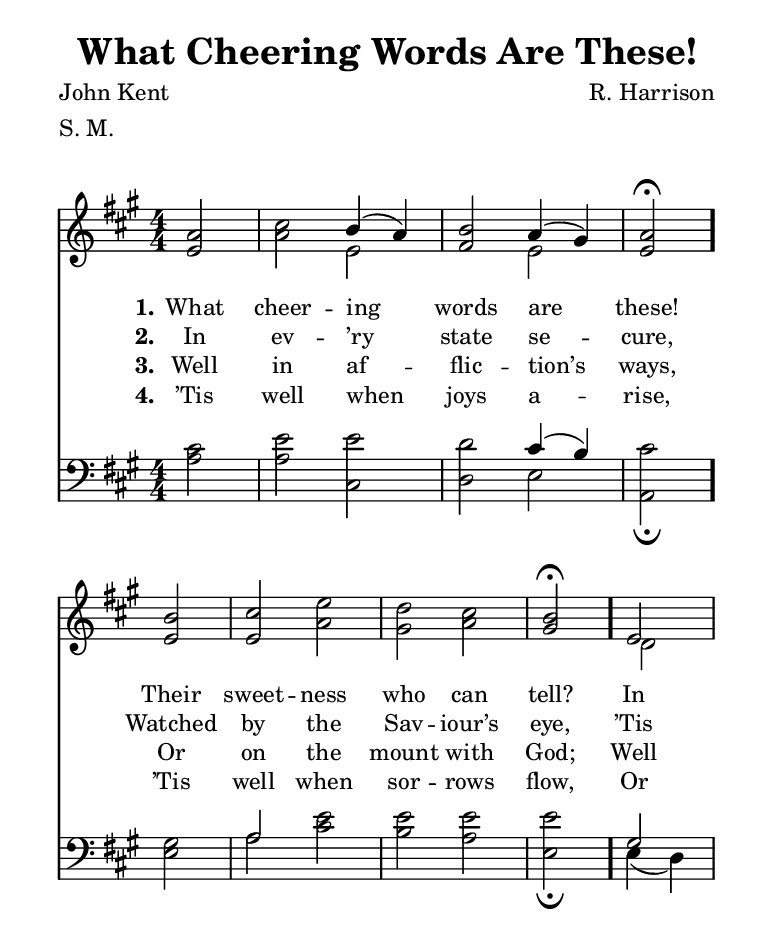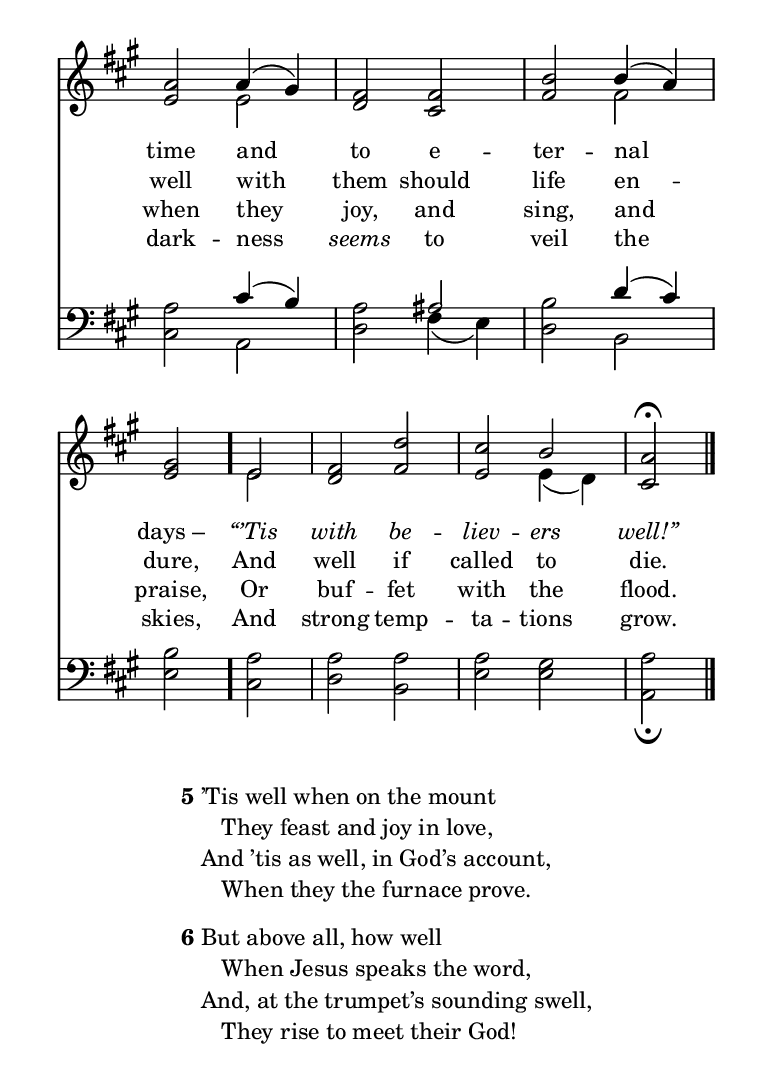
\include "common/global.ily"
\paper {
  \include "common/paper.ily"
  ragged-bottom = ##t
}

\header{
  hymnnumber = "283"
  title = "What Cheering Words Are These!"
  tunename = "Cambridge"
  meter = "S. M."
  poet = "John Kent"
  composer = "R. Harrison"
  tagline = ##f
}

ta = { \tempo 2=80 }
tb = { \tempo 2=40 }

global = {
  \include "common/overrides.ily"
  \override Staff.TimeSignature.style = #'numbered
  \time 4/4
  \override Score.MetronomeMark.transparent = ##t % hide all fermata changes too
  \ta
  \key a \major
  \partial 2
  \autoBeamOff
}

notesSoprano = {
\global
\relative c'' {

  a2 | cis b4( a) | b2 a4( gis) | \tb a2\fermata \ta
  b2 | cis e | d cis | \tb b\fermata \ta \eogbreak
  e,2 | a a4( gis) | fis2 fis | b b4( a) | gis2
  e2 | fis d' cis b | \tb a\fermata \ta % TODO review this fermata, not in original

  \bar "|."

}
}

notesAlto = {
\global
\relative e' {

  e2 | a e | fis e | e
  e2 | e a | gis a | gis
  d2 | e e | d cis | fis fis | e
  e2 | d fis | e e4( d) | cis2

}
}

notesTenor = {
\global
\relative a {

  cis2 | e e | d cis4( b) | cis2
  gis2 | a e' | e e | e
  gis,2 | a cis4( b) | a2 ais | b d4( cis) | b2
  a2 | a a | a gis | a

}
}

notesBass = {
\global
\relative f {

  a | a cis, | d e | a,_\fermata
  e'2 | a cis | b a | e_\fermata
  e4( d) | cis2 a | d fis4( e) | d2 b | e
  cis2 | d b | e e | a,_\fermata

}
}

wordsA = \lyricmode {
\set stanza = "1."

What cheer -- ing words are these! \bar "."
Their sweet -- ness who can tell? \bar "."
In time and to e -- ter -- nal days_– \bar "."
\italicsOn “’Tis with be -- liev -- ers well!” \italicsOff \bar "."

}

wordsB = \lyricmode {
\set stanza = "2."

In ev -- ’ry state se -- cure,
Watched by the Sav -- iour’s eye,
’Tis well with them should life en -- dure,
And well if called to die.

}

wordsC = \lyricmode {
\set stanza = "3."

Well in af -- flic -- tion’s ways,
Or on the mount with God;
Well when they joy, and sing, and praise,
Or buf -- fet with the flood.

}

wordsD = \lyricmode {
\set stanza = "4."

’Tis well when joys a -- rise,
’Tis well when sor -- rows flow,
Or dark -- ness \italicsOn seems \italicsOff to veil the skies,
And strong temp -- ta -- tions grow.

}

wordsE = \markuplist {

\line { ’Tis well when on the mount }
\line { { \hspace #2 } They feast and joy in love, }
\line { And ’tis as well, in God’s account, }
\line { { \hspace #2 } When they the furnace prove. }

}

wordsF = \markuplist {

\line { But above all, how well }
\line { { \hspace #2 } When Jesus speaks the word, }
\line { And, at the trumpet’s sounding swell, }
\line { { \hspace #2 } They rise to meet their God! }

}

\score {
  \context ChoirStaff <<
    \context Staff = upper <<
      \set Staff.autoBeaming = ##f
      \set ChoirStaff.systemStartDelimiter = #'SystemStartBar
      \set ChoirStaff.printPartCombineTexts = ##f
      \partcombine #'(2 . 11) \notesSoprano \notesAlto
      \context NullVoice = sopranos { \voiceOne << \notesSoprano >> }
      \context Lyrics = one   \lyricsto sopranos \wordsA
      \context Lyrics = two   \lyricsto sopranos \wordsB
      \context Lyrics = three \lyricsto sopranos \wordsC
      \context Lyrics = four  \lyricsto sopranos \wordsD
    >>
    \context Staff = men <<
      \set Staff.autoBeaming = ##f
      \clef bass
      \set ChoirStaff.printPartCombineTexts = ##f
      \partcombine #'(2 . 11) \notesTenor \notesBass
    >>
  >>
  \layout {
    \include "common/layout.ily"
  }
  #(cond ((ly:get-option 'eog-midi-permitted) #{ \midi{
    \include "common/midi.ily"
  } #}))
}

\noPageBreak

\markup { \fill-line { \column {
  \line{ \bold 5 \column { \wordsE } } \combine \null \vspace #0.4
  \line{ \bold 6 \column { \wordsF } } \combine \null \vspace #0.4
} } }

\version "2.19.49"  % necessary for upgrading to future LilyPond versions.

% vi:set et ts=2 sw=2 ai nocindent syntax=lilypond:
